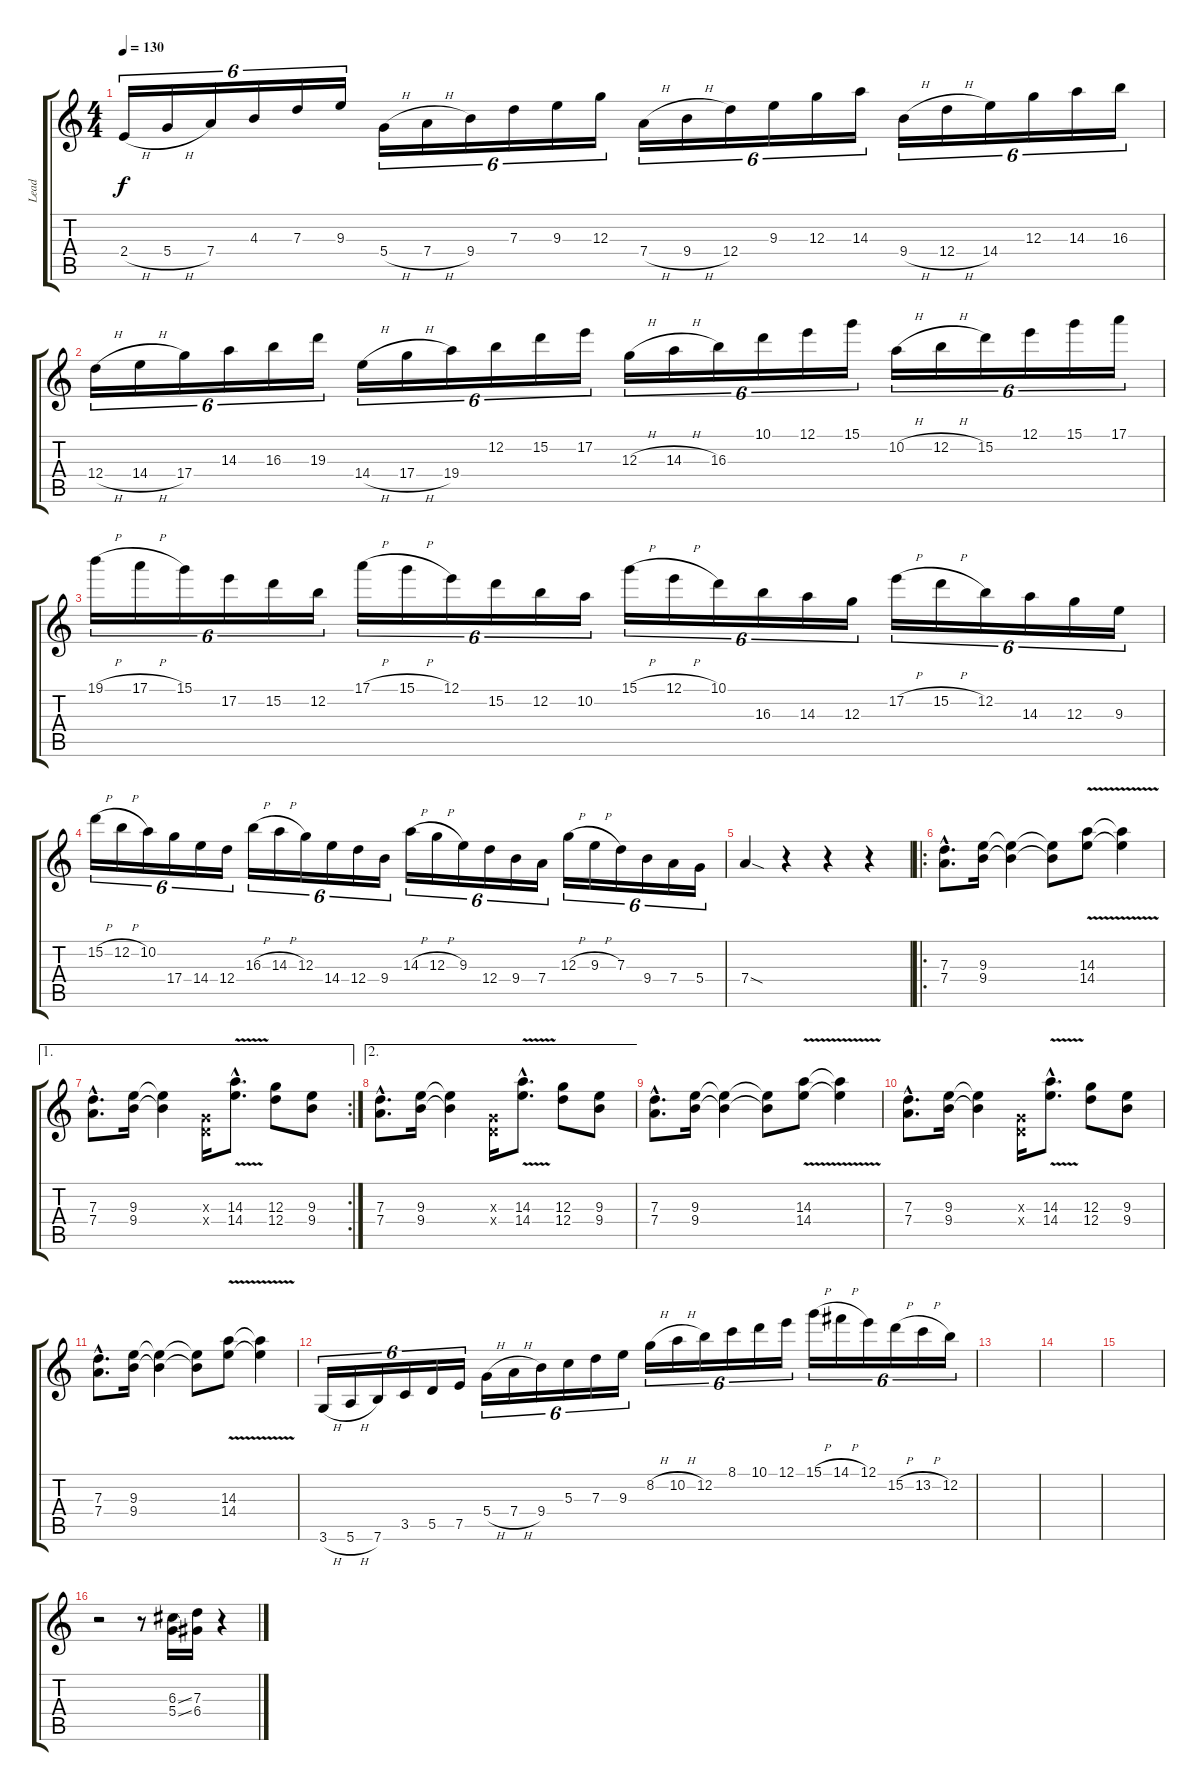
\track ("Lead " "Lead ") {instrument distortionguitar}
\staff {score tabs}
\tuning (E4 B3 G3 D3 A2 E2) {hide}
\ts (4 4)
\tempo 130
\clef g2
\ks c
2.4{h}.16{tu (6 4) dy f instrument distortionguitar} 5.4{h}.16{tu (6 4)} 7.4.16{tu (6 4)} 4.3.16{tu (6 4)} 7.3.16{tu (6 4)} 9.3.16{tu (6 4)} 5.4{h}.16{tu (6 4)} 7.4{h}.16{tu (6 4)} 9.4.16{tu (6 4)} 7.3.16{tu (6 4)} 9.3.16{tu (6 4)} 12.3.16{tu (6 4)} 7.4{h}.16{tu (6 4)} 9.4{h}.16{tu (6 4)} 12.4.16{tu (6 4)} 9.3.16{tu (6 4)} 12.3.16{tu (6 4)} 14.3.16{tu (6 4)} 9.4{h}.16{tu (6 4)} 12.4{h}.16{tu (6 4)} 14.4.16{tu (6 4)} 12.3.16{tu (6 4)} 14.3.16{tu (6 4)} 16.3.16{tu (6 4)} |
12.4{h}.16{tu (6 4)} 14.4{h}.16{tu (6 4)} 17.4.16{tu (6 4)} 14.3.16{tu (6 4)} 16.3.16{tu (6 4)} 19.3.16{tu (6 4)} 14.4{h}.16{tu (6 4)} 17.4{h}.16{tu (6 4)} 19.4.16{tu (6 4)} 12.2.16{tu (6 4)} 15.2.16{tu (6 4)} 17.2.16{tu (6 4)} 12.3{h}.16{tu (6 4)} 14.3{h}.16{tu (6 4)} 16.3.16{tu (6 4)} 10.1.16{tu (6 4)} 12.1.16{tu (6 4)} 15.1.16{tu (6 4)} 10.2{h}.16{tu (6 4)} 12.2{h}.16{tu (6 4)} 15.2.16{tu (6 4)} 12.1.16{tu (6 4)} 15.1.16{tu (6 4)} 17.1.16{tu (6 4)} |
19.1{h}.16{tu (6 4)} 17.1{h}.16{tu (6 4)} 15.1.16{tu (6 4)} 17.2.16{tu (6 4)} 15.2.16{tu (6 4)} 12.2.16{tu (6 4)} 17.1{h}.16{tu (6 4)} 15.1{h}.16{tu (6 4)} 12.1.16{tu (6 4)} 15.2.16{tu (6 4)} 12.2.16{tu (6 4)} 10.2.16{tu (6 4)} 15.1{h}.16{tu (6 4)} 12.1{h}.16{tu (6 4)} 10.1.16{tu (6 4)} 16.3.16{tu (6 4)} 14.3.16{tu (6 4)} 12.3.16{tu (6 4)} 17.2{h}.16{tu (6 4)} 15.2{h}.16{tu (6 4)} 12.2.16{tu (6 4)} 14.3.16{tu (6 4)} 12.3.16{tu (6 4)} 9.3.16{tu (6 4)} |
15.2{h}.16{tu (6 4)} 12.2{h}.16{tu (6 4)} 10.2.16{tu (6 4)} 17.4.16{tu (6 4)} 14.4.16{tu (6 4)} 12.4.16{tu (6 4)} 16.3{h}.16{tu (6 4)} 14.3{h}.16{tu (6 4)} 12.3.16{tu (6 4)} 14.4.16{tu (6 4)} 12.4.16{tu (6 4)} 9.4.16{tu (6 4)} 14.3{h}.16{tu (6 4)} 12.3{h}.16{tu (6 4)} 9.3.16{tu (6 4)} 12.4.16{tu (6 4)} 9.4.16{tu (6 4)} 7.4.16{tu (6 4)} 12.3{h}.16{tu (6 4)} 9.3{h}.16{tu (6 4)} 7.3.16{tu (6 4)} 9.4.16{tu (6 4)} 7.4.16{tu (6 4)} 5.4.16{tu (6 4)} |
7.4{sod}.4 r.4 r.4 r.4 |
\ro
(7.3{hac} 7.4{hac}).8{d} (9.3 9.4).16 (9.3{t} 9.4{t}).4 (9.3{t} 9.4{t}).8 (14.3{v} 14.4).8 (14.3{t} 14.4{t}).4 |
\ae 1
\rc 2
(7.3{hac} 7.4{hac}).8{d} (9.3 9.4).16 (9.3{t} 9.4{t}).4 (0.3{x} 0.4{x}).16 (14.3{v hac} 14.4{hac}).8{d} (12.3 12.4).8 (9.3 9.4).8 |
\ae 2
(7.3{hac} 7.4{hac}).8{d} (9.3 9.4).16 (9.3{t} 9.4{t}).4 (0.3{x} 0.4{x}).16 (14.3{v hac} 14.4{hac}).8{d} (12.3 12.4).8 (9.3 9.4).8 |
(7.3{hac} 7.4{hac}).8{d} (9.3 9.4).16 (9.3{t} 9.4{t}).4 (9.3{t} 9.4{t}).8 (14.3{v} 14.4).8 (14.3{t} 14.4{t}).4 |
(7.3{hac} 7.4{hac}).8{d} (9.3 9.4).16 (9.3{t} 9.4{t}).4 (0.3{x} 0.4{x}).16 (14.3{v hac} 14.4{hac}).8{d} (12.3 12.4).8 (9.3 9.4).8 |
(7.3{hac} 7.4{hac}).8{d} (9.3 9.4).16 (9.3{t} 9.4{t}).4 (9.3{t} 9.4{t}).8 (14.3{v} 14.4).8 (14.3{t} 14.4{t}).4 |
3.6{h}.16{tu (6 4)} 5.6{h}.16{tu (6 4)} 7.6.16{tu (6 4)} 3.5.16{tu (6 4)} 5.5.16{tu (6 4)} 7.5.16{tu (6 4)} 5.4{h}.16{tu (6 4)} 7.4{h}.16{tu (6 4)} 9.4.16{tu (6 4)} 5.3.16{tu (6 4)} 7.3.16{tu (6 4)} 9.3.16{tu (6 4)} 8.2{h}.16{tu (6 4)} 10.2{h}.16{tu (6 4)} 12.2.16{tu (6 4)} 8.1.16{tu (6 4)} 10.1.16{tu (6 4)} 12.1.16{tu (6 4)} 15.1{h}.16{tu (6 4)} 14.1{h}.16{tu (6 4)} 12.1.16{tu (6 4)} 15.2{h}.16{tu (6 4)} 13.2{h}.16{tu (6 4)} 12.2.16{tu (6 4)} |
|
|
|
r.2 r.8 (6.3{ss} 5.4{ss}).16 (7.3 6.4).16 r.4
